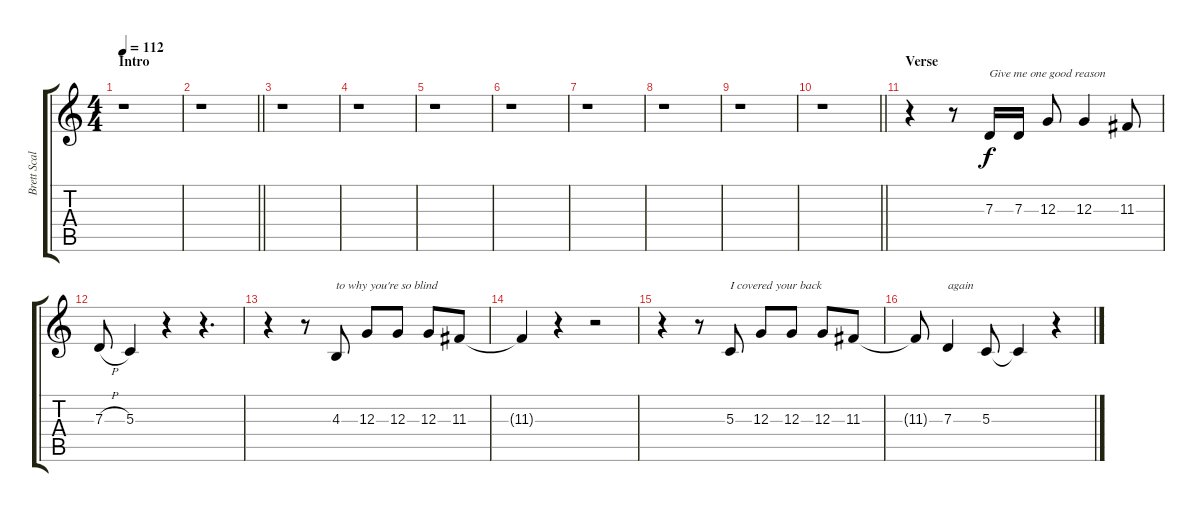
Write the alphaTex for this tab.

\track ("Brett Scallions (Lead Vocals)" "Brett Scal") {instrument violin}
\staff {score tabs}
\tuning (E4 B3 G3 D3 A2 D2) {hide}
\ts (4 4)
\section ("" "Intro")
\tempo 112
\clef g2
\ks c
r.1{dy f instrument violin} |
\barLineRight lightlight
r.1 |
r.1 |
r.1 |
r.1 |
r.1 |
r.1 |
r.1 |
r.1 |
\barLineRight lightlight
r.1 |
\section ("" "Verse")
r.4 r.8 7.3.16{txt "Give me one good reason"} 7.3.16 12.3.8 12.3.4 11.3.8 |
7.3{h}.8 5.3.4 r.4 r.4{d} |
r.4 r.8 4.3.8{txt "to why you're so blind"} 12.3.8 12.3.8 12.3.8 11.3.8 |
11.3{t}.4 r.4 r.2 |
r.4 r.8 5.3.8{txt "I covered your back"} 12.3.8 12.3.8 12.3.8 11.3.8 |
11.3{t}.8 7.3.4{txt "again"} 5.3.8 5.3{t}.4 r.4
